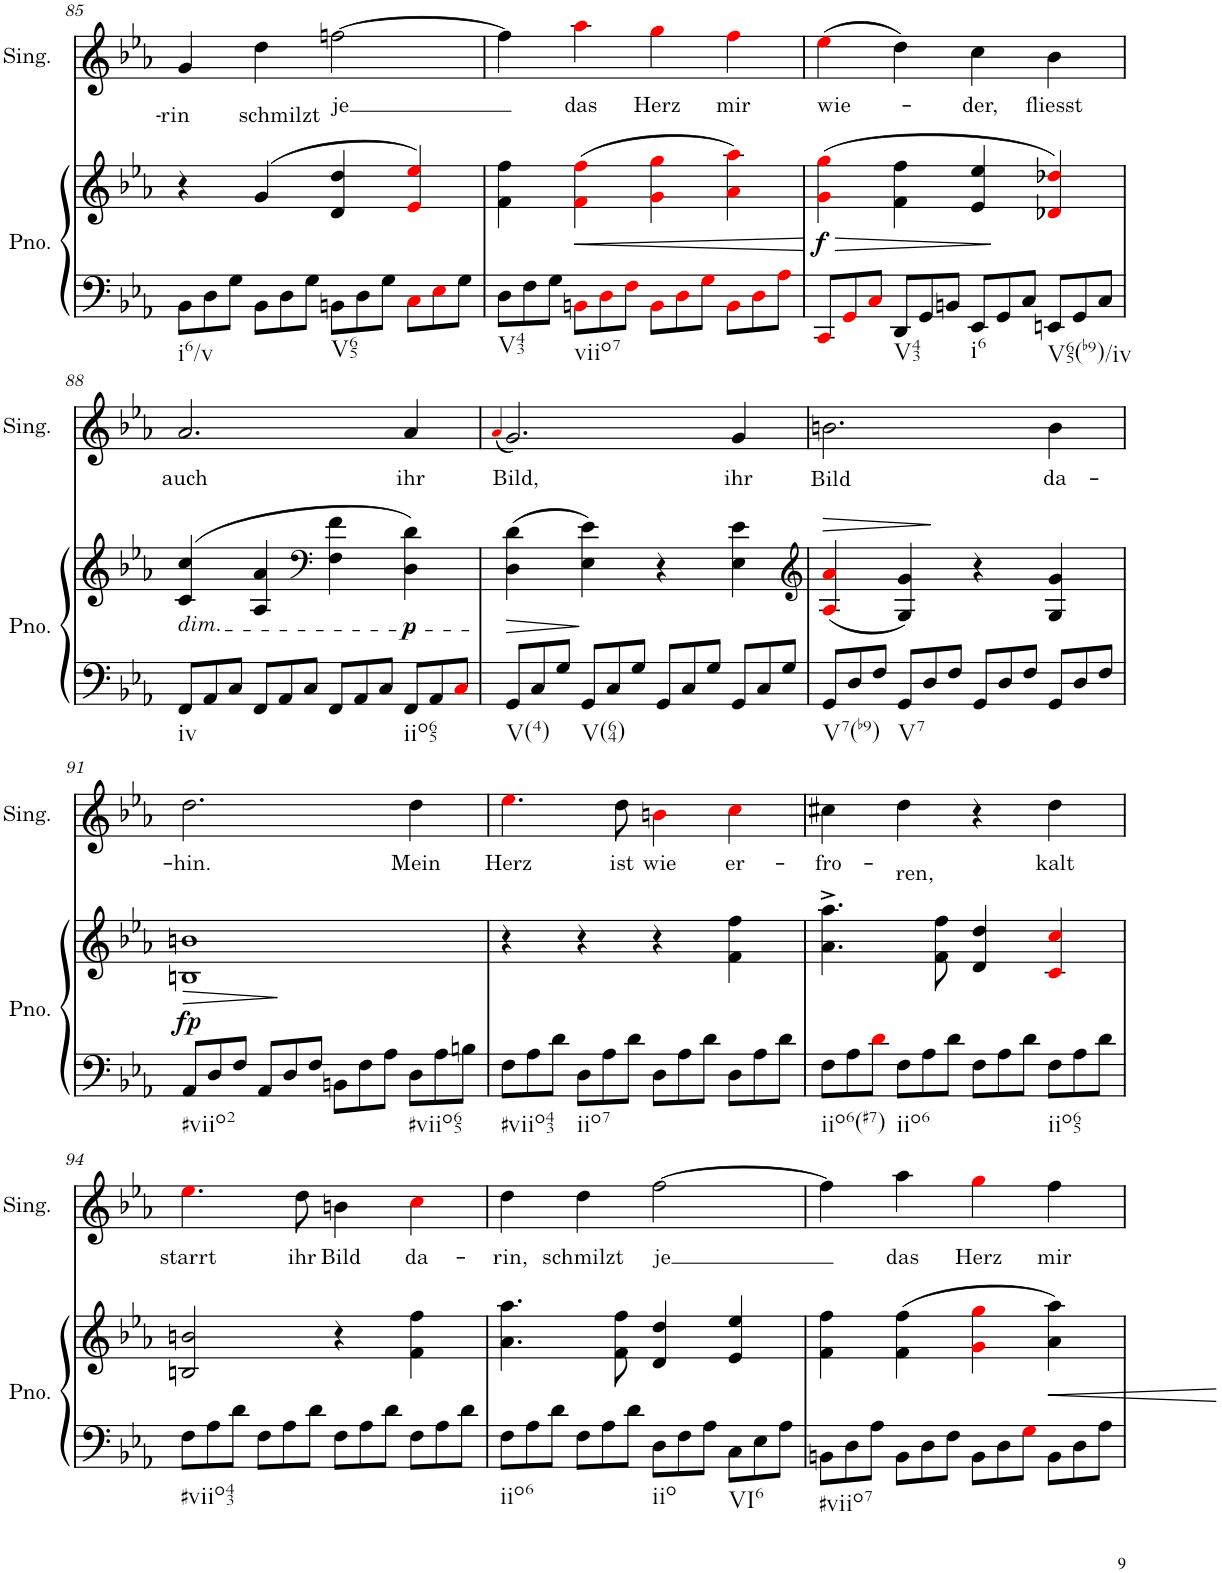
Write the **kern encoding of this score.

**kern	**kern	**dynam	**kern	**text
*part2	*part2	*part2	*part1	*part1
*staff3	*staff2	*staff2/3	*staff1	*staff1
*I"Pianoforte	*	*	*I"Singstimme	*
*I'Pno.	*	*	*I'Sing.	*
!!LO:PB:g=z
*clefF4	*clefG2	*	*clefG2	*
*k[b-e-a-]	*k[b-e-a-]	*	*k[b-e-a-]	*
*M4/4	*M4/4	*	*M4/4	*
*met(c)	*met(c)	*	*met(c)	*
*Xtuplet	*	*	*	*
=85	=85	=85	=85	=85
!LO:TX:b:t=i6/v	!	!	!	!
!	!	!	!	!LO:LY:b
12BB-\L	4r	.	4g/	-rin
12D\	.	.	.	.
12G\J	.	.	.	.
!	!	!	!	!LO:LY:b
12BB-\L	(>4g/	.	4dd\	schmilzt
12D\	.	.	.	.
12G\J	.	.	.	.
!LO:TX:b:t=V65	!	!	!	!
!	!	!	!	!LO:LY:b
12BBn\L	4d/ 4dd/	.	[2ffn\	je
12D\	.	.	.	.
12G\J	.	.	.	.
12Ci\L	4e-i/ 4ee-i/)	.	.	.
12E-i\	.	.	.	.
12G\J	.	.	.	.
=86	=86	=86	=86	=86
!LO:TX:b:t=V43	!	!	!	!
12D\L	4f\ 4ff\	.	4ff\]	.
12F\	.	.	.	.
12G\J	.	.	.	.
!LO:TX:b:t=viio7	!	!	!	!
!	!	!LO:HP:b	!	!LO:LY:b
12BBni\L	(4fi\ 4ffi\	<	4aa-i\	das
12Di\	.	.	.	.
12Fi\J	.	.	.	.
!	!	!	!	!LO:LY:b
12BBi\L	4gi\ 4ggi\	.	4ggi\	Herz
12Di\	.	.	.	.
12Gi\J	.	.	.	.
!	!	!	!	!LO:LY:b
12BBi\L	4a-i\ 4aa-i\)	.	4ffi\	mir
12Di\	.	.	.	.
12A-i\J	.	.	.	.
.	.	[	.	.
=87	=87	=87	=87	=87
!	!	!LO:HP:b	!	!LO:LY:b
!	!	!LO:DY:n=1:b	!	!
12CCi/L	(>4gi\ 4ggi\	> f	(4ee-i\	wie-
12GGi/	.	.	.	.
12Ci/J	.	.	.	.
!LO:TX:b:t=V43	!	!	!	!
12DD/L	4f\ 4ff\	.	4dd\)	.
12GG/	.	.	.	.
12BBn/J	.	.	.	.
!LO:TX:b:t=i6	!	!	!	!
!	!	!	!	!LO:LY:b
12EE-/L	4e-/ 4ee-/	.	4cc\	-der,
12GG/	.	.	.	.
12C/J	.	.	.	.
!LO:TX:b:t=V65(b9)/iv	!	!	!	!
!	!	!	!	!LO:LY:b
12EEn/L	4d-Xi/ 4dd-Xi/)	.	4b-\	fliesst
12GG/	.	.	.	.
12C/J	.	.	.	.
.	.	]	.	.
!!LO:LB:g=z
=88	=88	=88	=88	=88
!	!LO:TX:b:i:t=dim.	!	!	!
!LO:TX:b:t=iv	!	!	!	!
!	!	!	!	!LO:LY:b
12FF/L	(4c/ 4cc/	.	2.a-/	auch
12AA-/	.	.	.	.
12C/J	.	.	.	.
12FF/L	4A-/ 4a-/	.	.	.
12AA-/	.	.	.	.
12C/J	.	.	.	.
*	*clefF4	*	*	*
12FF/L	4F\ 4f\	.	.	.
12AA-/	.	.	.	.
12C/J	.	.	.	.
!LO:TX:b:t=iio65	!	!	!	!
!	!	!LO:DY:b	!	!LO:LY:b
12FF/L	4D\ 4d\)	p	4a-/	ihr
12AA-/	.	.	.	.
12Ci/J	.	.	.	.
=89	=89	=89	=89	=89
.	.	.	(4qa-i/	.
!LO:TX:b:t=V(4)	!	!	!	!
!	!	!LO:HP:b	!	!LO:LY:b
12GG/L	(4D\ 4d\	>	2.g/)	Bild,
12C/	.	.	.	.
12G/J	.	.	.	.
!LO:TX:b:t=V(64)	!	!	!	!
12GG/L	4E-\ 4e-\)	]	.	.
12C/	.	.	.	.
12G/J	.	.	.	.
12GG/L	4r	.	.	.
12C/	.	.	.	.
12G/J	.	.	.	.
!	!	!	!	!LO:LY:b
12GG/L	4E-\ 4e-\	.	4g/	ihr
12C/	.	.	.	.
12G/J	.	.	.	.
=90	=90	=90	=90	=90
*	*clefG2	*	*	*
!LO:TX:b:t=V7(b9)	!	!	!	!
!	!	!LO:HP:b	!	!LO:LY:b
12GG/L	(4A-i/ 4a-i/	>	2.bn\	Bild
12D/	.	.	.	.
12F/J	.	.	.	.
!LO:TX:b:t=V7	!	!	!	!
12GG/L	4G/ 4g/)	.	.	.
12D/	.	.	.	.
12F/J	.	.	.	.
12GG/L	4r	.	.	.
12D/	.	.	.	.
12F/J	.	.	.	.
!	!	!	!	!LO:LY:b
12GG/L	4G/ 4g/	.	4b\	da-
12D/	.	.	.	.
12F/J	.	.	.	.
.	.	]	.	.
!!LO:LB:g=z
=91	=91	=91	=91	=91
!LO:TX:b:t=#viio2	!	!	!	!
!	!	!LO:HP:b	!	!LO:LY:b
!	!	!LO:DY:n=1:a=2	!	!
12AA-/L	1Bn 1bn	> fp	2.dd\	-hin.
12D/	.	.	.	.
12F/J	.	.	.	.
12AA-/L	.	.	.	.
12D/	.	.	.	.
12F/J	.	.	.	.
12BBn\L	.	.	.	.
12F\	.	.	.	.
12A-\J	.	.	.	.
!LO:TX:b:t=#viio65	!	!	!	!
!	!	!	!	!LO:LY:b
12D\L	.	.	4dd\	Mein
12A-\	.	.	.	.
12Bn\J	.	.	.	.
.	.	]	.	.
=92	=92	=92	=92	=92
!LO:TX:b:t=#viio43	!	!	!	!
!	!	!	!	!LO:LY:b
12F\L	4r	.	4.ee-i\	Herz
12A-\	.	.	.	.
12d\J	.	.	.	.
!LO:TX:b:t=iio7	!	!	!	!
12D\L	4r	.	.	.
12A-\	.	.	.	.
!	!	!	!	!LO:LY:b
.	.	.	8dd\	ist
12d\J	.	.	.	.
!	!	!	!	!LO:LY:b
12D\L	4r	.	4bni\	wie
12A-\	.	.	.	.
12d\J	.	.	.	.
!	!	!	!	!LO:LY:b
12D\L	4f\ 4ff\	.	4cci\	er-
12A-\	.	.	.	.
12d\J	.	.	.	.
=93	=93	=93	=93	=93
!LO:TX:b:t=iio6(#7)	!	!	!	!
!	!	!	!	!LO:LY:b
12F\L	4.a-\^> 4.aa-\^>	.	4cc#X\	-fro-
12A-\	.	.	.	.
12di\J	.	.	.	.
!LO:TX:b:t=iio6	!	!	!	!
!	!	!	!	!LO:LY:b
12F\L	.	.	4dd\	-ren,
12A-\	.	.	.	.
.	8f\ 8ff\	.	.	.
12d\J	.	.	.	.
12F\L	4d/ 4dd/	.	4r	.
12A-\	.	.	.	.
12d\J	.	.	.	.
!LO:TX:b:t=iio65	!	!	!	!
!	!	!	!	!LO:LY:b
12F\L	4ci/ 4cci/	.	4dd\	kalt
12A-\	.	.	.	.
12d\J	.	.	.	.
!!LO:LB:g=z
=94	=94	=94	=94	=94
!LO:TX:b:t=#viio43	!	!	!	!
!	!	!	!	!LO:LY:b
12F\L	2Bn/ 2bn/	.	4.ee-i\	starrt
12A-\	.	.	.	.
12d\J	.	.	.	.
12F\L	.	.	.	.
12A-\	.	.	.	.
!	!	!	!	!LO:LY:b
.	.	.	8dd\	ihr
12d\J	.	.	.	.
!	!	!	!	!LO:LY:b
12F\L	4r	.	4bn\	Bild
12A-\	.	.	.	.
12d\J	.	.	.	.
!	!	!	!	!LO:LY:b
12F\L	4f\ 4ff\	.	4cci\	da-
12A-\	.	.	.	.
12d\J	.	.	.	.
=95	=95	=95	=95	=95
!LO:TX:b:t=iio6	!	!	!	!
!	!	!	!	!LO:LY:b
12F\L	4.a-\ 4.aa-\	.	4dd\	-rin,
12A-\	.	.	.	.
12d\J	.	.	.	.
!	!	!	!	!LO:LY:b
12F\L	.	.	4dd\	schmilzt
12A-\	.	.	.	.
.	8f\ 8ff\	.	.	.
12d\J	.	.	.	.
!LO:TX:b:t=iio	!	!	!	!
!	!	!	!	!LO:LY:b
12D\L	4d/ 4dd/	.	[2ff\	je
12F\	.	.	.	.
12A-\J	.	.	.	.
!LO:TX:b:t=VI6	!	!	!	!
12C\L	4e-/ 4ee-/	.	.	.
12E-\	.	.	.	.
12A-\J	.	.	.	.
=96	=96	=96	=96	=96
!LO:TX:b:t=#viio7	!	!	!	!
12BBn\L	4f\ 4ff\	.	4ff\]	.
12D\	.	.	.	.
12A-\J	.	.	.	.
!	!	!	!	!LO:LY:b
12BB\L	(4f\ 4ff\	.	4aa-\	das
12D\	.	.	.	.
12F\J	.	.	.	.
!	!	!	!	!LO:LY:b
12BB\L	4gi\ 4ggi\	.	4ggi\	Herz
12D\	.	.	.	.
12Gi\J	.	.	.	.
!	!	!LO:HP:b	!	!LO:LY:b
12BB\L	4a-\ 4aa-\)	<	4ff\	mir
12D\	.	.	.	.
12A-\J	.	.	.	.
.	.	[	.	.
=	=	=	=	=
*-	*-	*-	*-	*-
